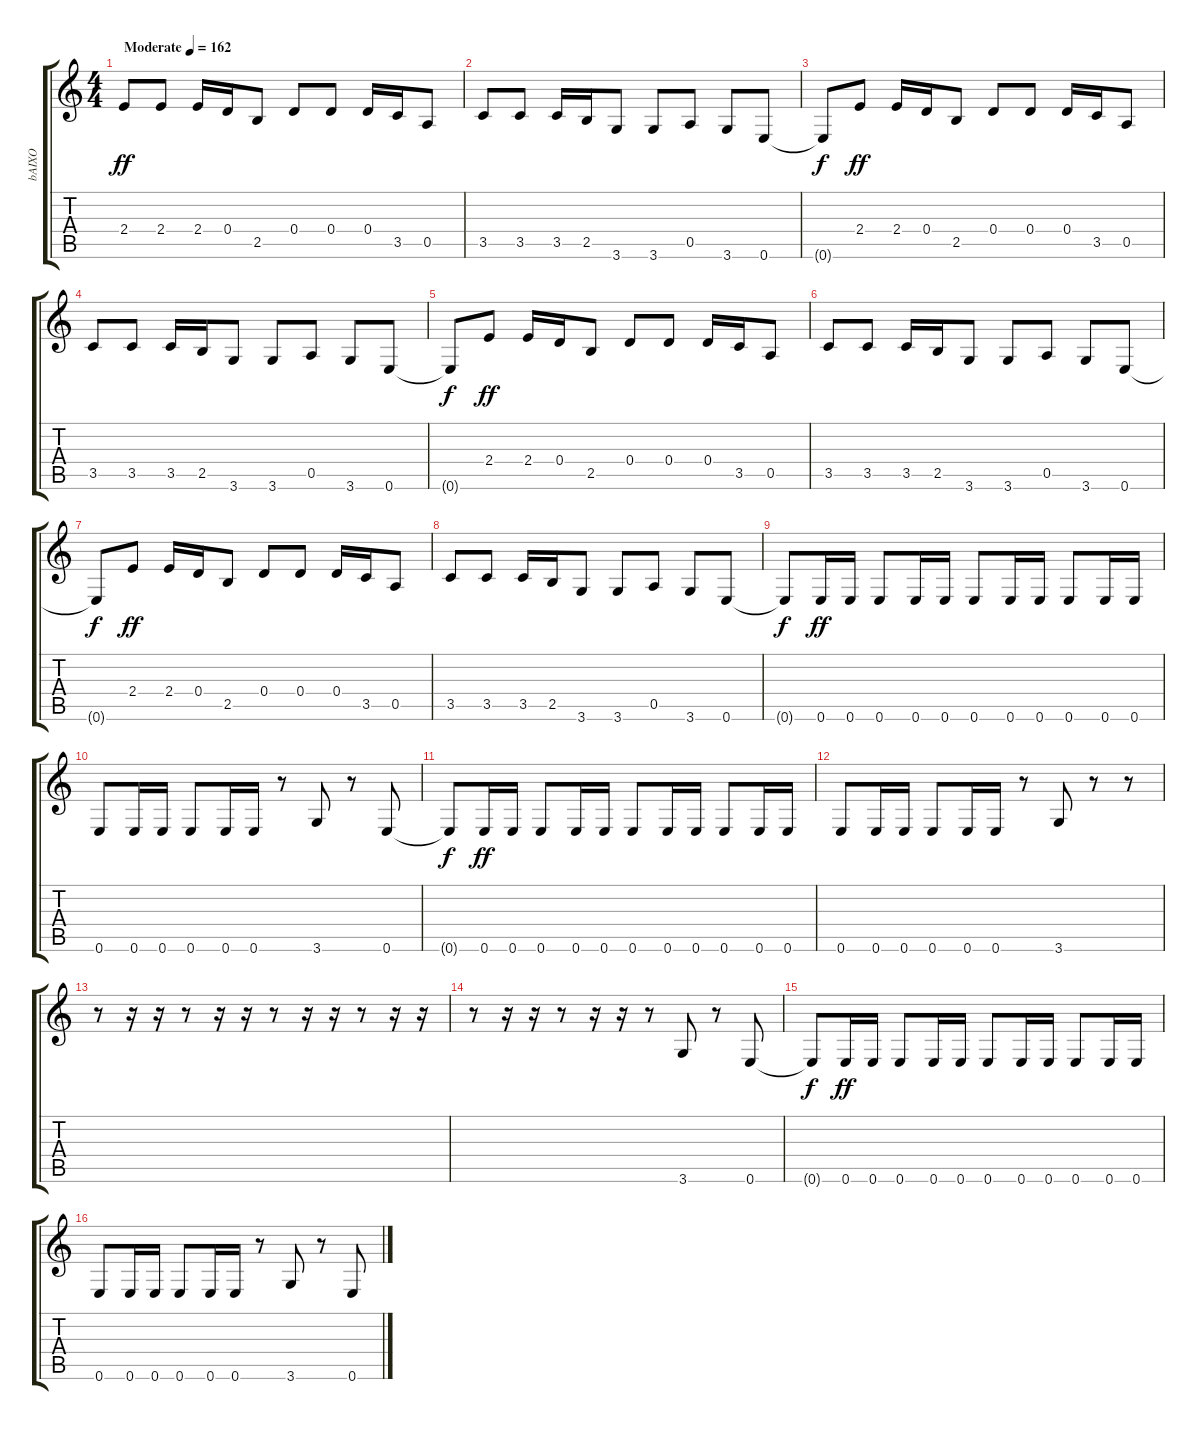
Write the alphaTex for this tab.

\track ("bAIXO" "bAIXO") {instrument electricbassfinger}
\staff {score tabs}
\tuning (E4 B3 G3 D3 A2 E2) {hide}
\ts (4 4)
\tempo (162 "Moderate")
\clef g2
\ks c
2.4.8{dy ff instrument electricbassfinger} 2.4.8 2.4.16 0.4.16 2.5.8 0.4.8 0.4.8 0.4.16 3.5.16 0.5.8 |
3.5.8 3.5.8 3.5.16 2.5.16 3.6.8 3.6.8 0.5.8 3.6.8 0.6.8 |
0.6{t}.8{dy f} 2.4.8{dy ff} 2.4.16 0.4.16 2.5.8 0.4.8 0.4.8 0.4.16 3.5.16 0.5.8 |
3.5.8 3.5.8 3.5.16 2.5.16 3.6.8 3.6.8 0.5.8 3.6.8 0.6.8 |
0.6{t}.8{dy f} 2.4.8{dy ff} 2.4.16 0.4.16 2.5.8 0.4.8 0.4.8 0.4.16 3.5.16 0.5.8 |
3.5.8 3.5.8 3.5.16 2.5.16 3.6.8 3.6.8 0.5.8 3.6.8 0.6.8 |
0.6{t}.8{dy f} 2.4.8{dy ff} 2.4.16 0.4.16 2.5.8 0.4.8 0.4.8 0.4.16 3.5.16 0.5.8 |
3.5.8 3.5.8 3.5.16 2.5.16 3.6.8 3.6.8 0.5.8 3.6.8 0.6.8 |
0.6{t}.8{dy f} 0.6.16{dy ff} 0.6.16 0.6.8 0.6.16 0.6.16 0.6.8 0.6.16 0.6.16 0.6.8 0.6.16 0.6.16 |
0.6.8 0.6.16 0.6.16 0.6.8 0.6.16 0.6.16 r.8 3.6.8 r.8 0.6.8 |
0.6{t}.8{dy f} 0.6.16{dy ff} 0.6.16 0.6.8 0.6.16 0.6.16 0.6.8 0.6.16 0.6.16 0.6.8 0.6.16 0.6.16 |
0.6.8 0.6.16 0.6.16 0.6.8 0.6.16 0.6.16 r.8 3.6.8 r.8 r.8 |
r.8 r.16 r.16 r.8 r.16 r.16 r.8 r.16 r.16 r.8 r.16 r.16 |
r.8 r.16 r.16 r.8 r.16 r.16 r.8 3.6.8 r.8 0.6.8 |
0.6{t}.8{dy f} 0.6.16{dy ff} 0.6.16 0.6.8 0.6.16 0.6.16 0.6.8 0.6.16 0.6.16 0.6.8 0.6.16 0.6.16 |
0.6.8 0.6.16 0.6.16 0.6.8 0.6.16 0.6.16 r.8 3.6.8 r.8 0.6.8
